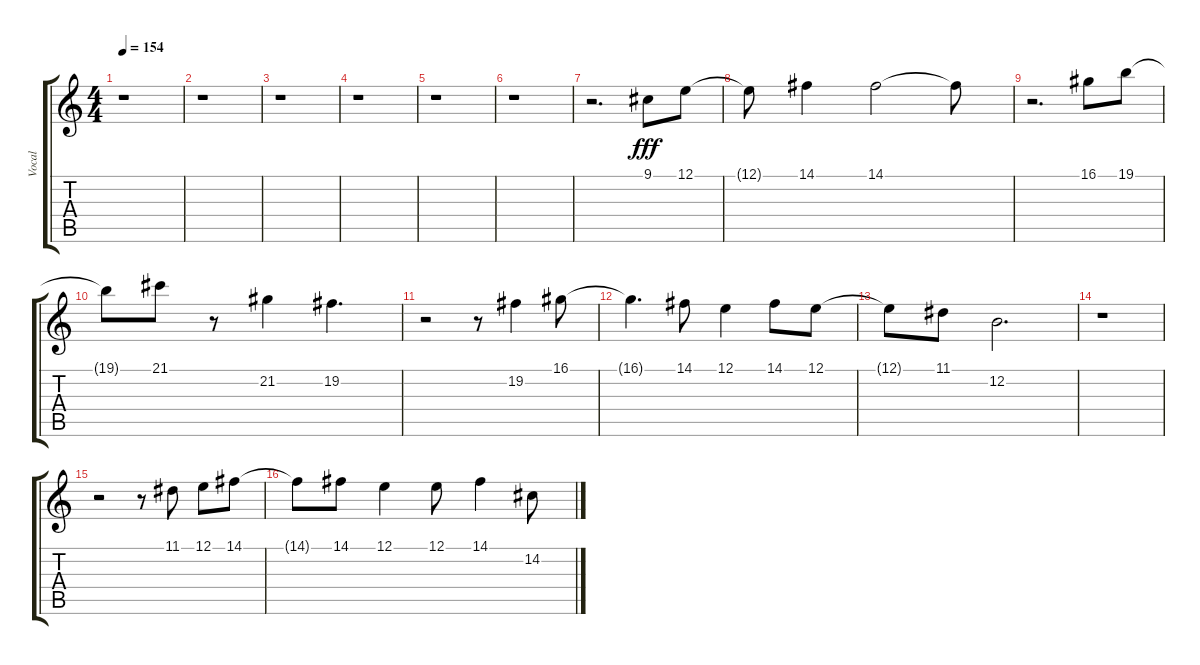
\track ("Vocal" "Vocal") {instrument altosax}
\staff {score tabs}
\tuning (E4 B3 G3 D3 A2 E2) {hide}
\ts (4 4)
\tempo 154
\clef g2
\ks c
r.1{dy fff} |
r.1 |
r.1 |
r.1 |
r.1 |
r.1 |
r.2{d} 9.1.8 12.1.8 |
12.1{t}.8 14.1.4 14.1.2 14.1{t}.8 |
r.2{d} 16.1.8 19.1.8 |
19.1{t}.8 21.1.8 r.8 21.2.4 19.2.4{d} |
r.2 r.8 19.2.4 16.1.8 |
16.1{t}.4{d} 14.1.8 12.1.4 14.1.8 12.1.8 |
12.1{t}.8 11.1.8 12.2.2{d} |
r.1 |
r.2 r.8 11.1.8 12.1.8 14.1.8 |
14.1{t}.8 14.1.8 12.1.4 12.1.8 14.1.4 14.2.8
